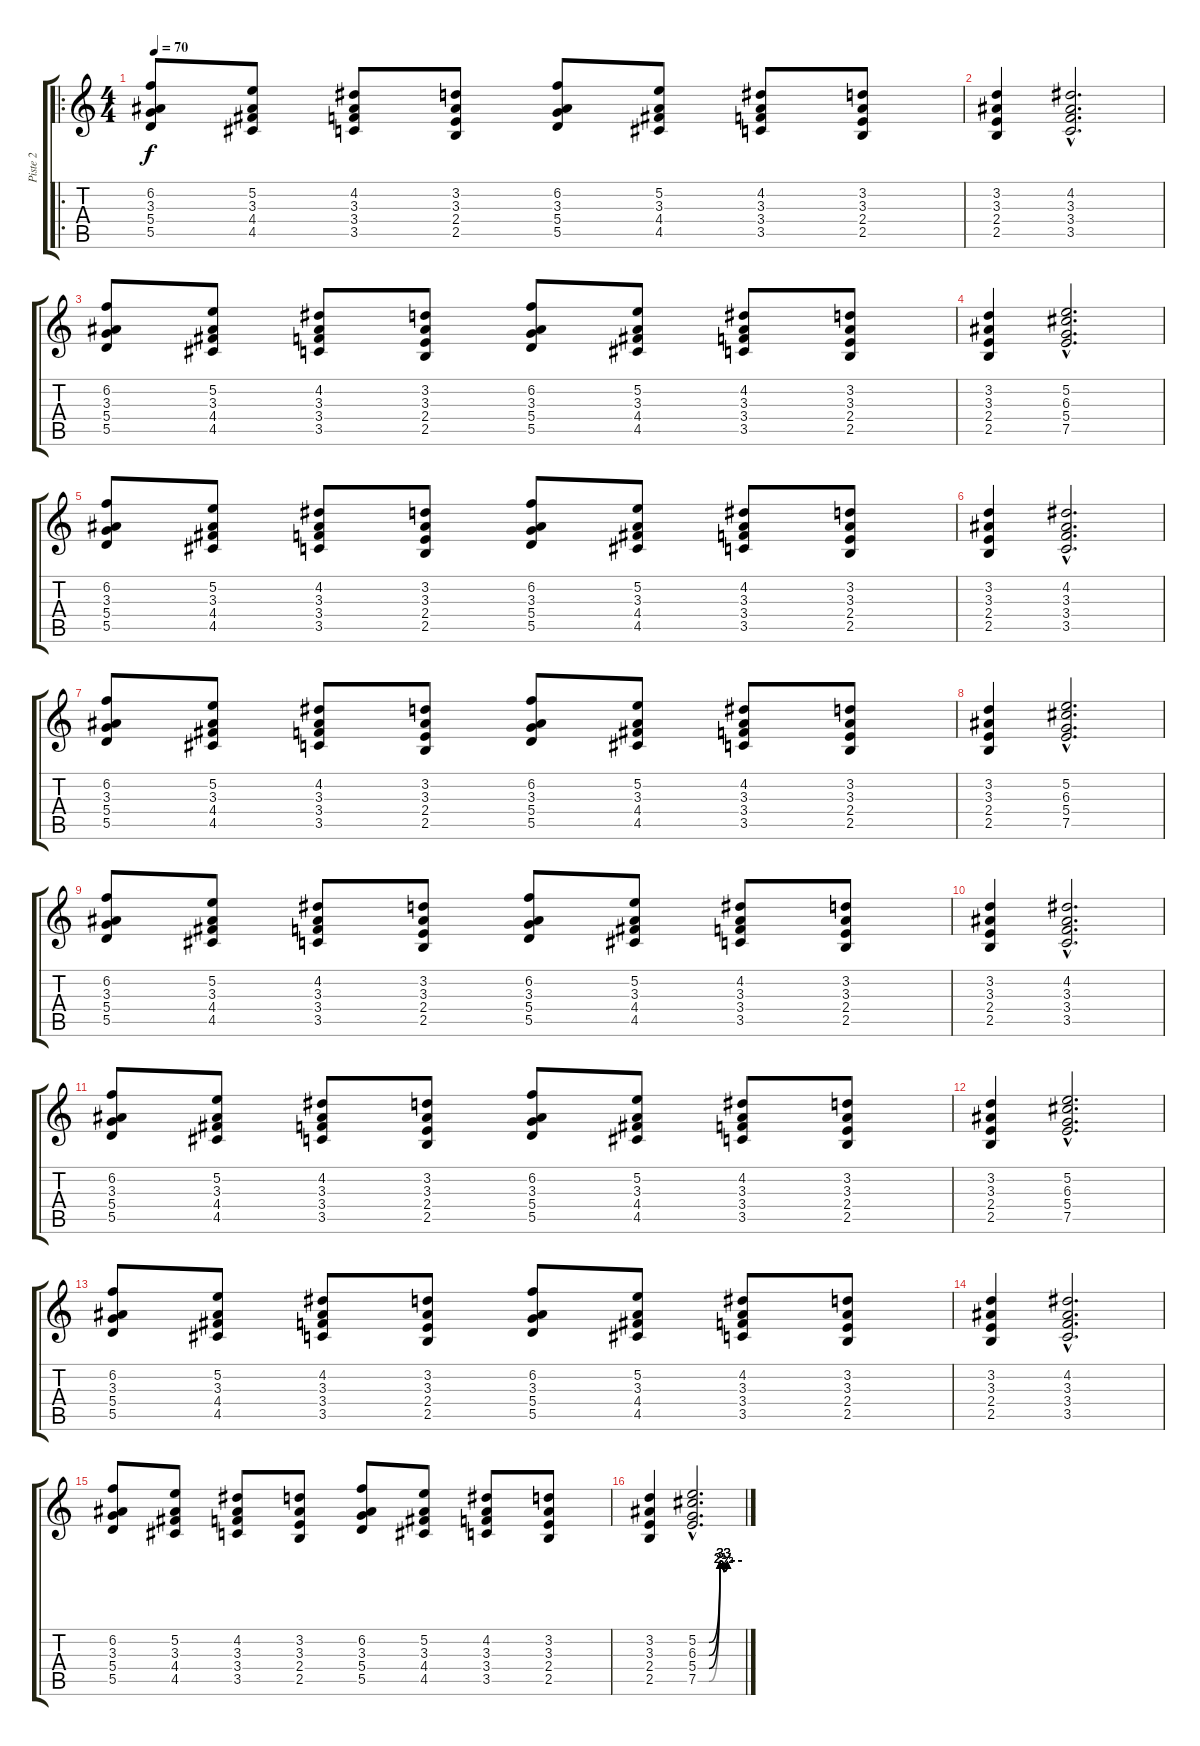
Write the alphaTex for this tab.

\track ("Piste 2" "Piste 2") {instrument distortionguitar}
\staff {score tabs}
\tuning (E4 B3 G3 D3 A2 E2) {hide}
\ro
\ts (4 4)
\tempo 70
\clef g2
\ks c
(6.2 3.3 5.4 5.5).8{dy f instrument distortionguitar} (5.2 3.3 4.4 4.5).8 (4.2 3.3 3.4 3.5).8 (3.2 3.3 2.4 2.5).8 (6.2 3.3 5.4 5.5).8 (5.2 3.3 4.4 4.5).8 (4.2 3.3 3.4 3.5).8 (3.2 3.3 2.4 2.5).8 |
(3.2 3.3 2.4 2.5).4 (4.2{hac} 3.3{hac} 3.4{hac} 3.5{hac}).2{d} |
(6.2 3.3 5.4 5.5).8 (5.2 3.3 4.4 4.5).8 (4.2 3.3 3.4 3.5).8 (3.2 3.3 2.4 2.5).8 (6.2 3.3 5.4 5.5).8 (5.2 3.3 4.4 4.5).8 (4.2 3.3 3.4 3.5).8 (3.2 3.3 2.4 2.5).8 |
(3.2 3.3 2.4 2.5).4 (5.2{hac} 6.3{hac} 5.4{hac} 7.5{hac}).2{d} |
(6.2 3.3 5.4 5.5).8 (5.2 3.3 4.4 4.5).8 (4.2 3.3 3.4 3.5).8 (3.2 3.3 2.4 2.5).8 (6.2 3.3 5.4 5.5).8 (5.2 3.3 4.4 4.5).8 (4.2 3.3 3.4 3.5).8 (3.2 3.3 2.4 2.5).8 |
(3.2 3.3 2.4 2.5).4 (4.2{hac} 3.3{hac} 3.4{hac} 3.5{hac}).2{d} |
(6.2 3.3 5.4 5.5).8 (5.2 3.3 4.4 4.5).8 (4.2 3.3 3.4 3.5).8 (3.2 3.3 2.4 2.5).8 (6.2 3.3 5.4 5.5).8 (5.2 3.3 4.4 4.5).8 (4.2 3.3 3.4 3.5).8 (3.2 3.3 2.4 2.5).8 |
(3.2 3.3 2.4 2.5).4 (5.2{hac} 6.3{hac} 5.4{hac} 7.5{hac}).2{d} |
(6.2 3.3 5.4 5.5).8 (5.2 3.3 4.4 4.5).8 (4.2 3.3 3.4 3.5).8 (3.2 3.3 2.4 2.5).8 (6.2 3.3 5.4 5.5).8 (5.2 3.3 4.4 4.5).8 (4.2 3.3 3.4 3.5).8 (3.2 3.3 2.4 2.5).8 |
(3.2 3.3 2.4 2.5).4 (4.2{hac} 3.3{hac} 3.4{hac} 3.5{hac}).2{d} |
(6.2 3.3 5.4 5.5).8 (5.2 3.3 4.4 4.5).8 (4.2 3.3 3.4 3.5).8 (3.2 3.3 2.4 2.5).8 (6.2 3.3 5.4 5.5).8 (5.2 3.3 4.4 4.5).8 (4.2 3.3 3.4 3.5).8 (3.2 3.3 2.4 2.5).8 |
(3.2 3.3 2.4 2.5).4 (5.2{hac} 6.3{hac} 5.4{hac} 7.5{hac}).2{d} |
(6.2 3.3 5.4 5.5).8 (5.2 3.3 4.4 4.5).8 (4.2 3.3 3.4 3.5).8 (3.2 3.3 2.4 2.5).8 (6.2 3.3 5.4 5.5).8 (5.2 3.3 4.4 4.5).8 (4.2 3.3 3.4 3.5).8 (3.2 3.3 2.4 2.5).8 |
(3.2 3.3 2.4 2.5).4 (4.2{hac} 3.3{hac} 3.4{hac} 3.5{hac}).2{d} |
(6.2 3.3 5.4 5.5).8 (5.2 3.3 4.4 4.5).8 (4.2 3.3 3.4 3.5).8 (3.2 3.3 2.4 2.5).8 (6.2 3.3 5.4 5.5).8 (5.2 3.3 4.4 4.5).8 (4.2 3.3 3.4 3.5).8 (3.2 3.3 2.4 2.5).8 |
(3.2 3.3 2.4 2.5).4 (5.2{be (custom 0 0 15 0 30 12 35 10 40 12 60 12) hac} 6.3{be (custom 0 0 15 0 30 12 35 10 40 12 60 12) hac} 5.4{be (custom 0 0 15 0 30 12 35 10 40 12 60 12) hac} 7.5{be (custom 0 0 15 0 30 12 35 10 40 12 60 12) hac}).2{d}
